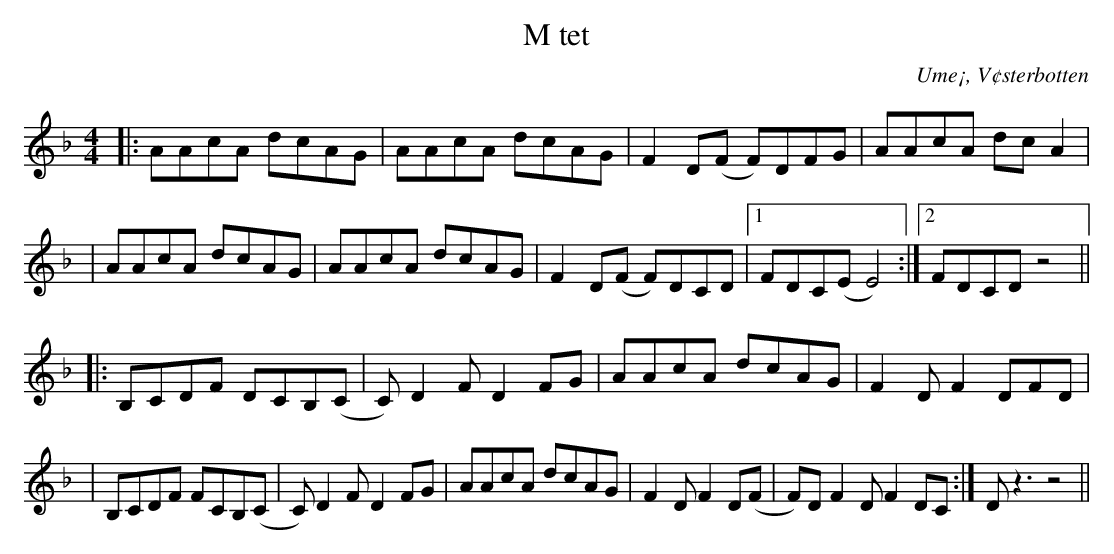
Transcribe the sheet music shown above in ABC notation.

X:1
T:M tet
O:Ume¡, V¢sterbotten
M:4/4
L:1/8
K:Dm
|: AAcA dcAG | AAcA dcAG | F2D(F F)DFG | AAcA dcA2 |
| AAcA dcAG | AAcA dcAG | F2D(F F)DCD |1 FDC(E E4) :|2 FDCD z4 ||
|:B,CDF DCB,(C | C)D2F D2FG | AAcA dcAG | F2DF2DFD |
| B,CDF FCB,(C | C)D2F D2FG | AAcA dcAG | F2DF2D(F |F)DF2DF2DC:|Dz3 z4 ||
